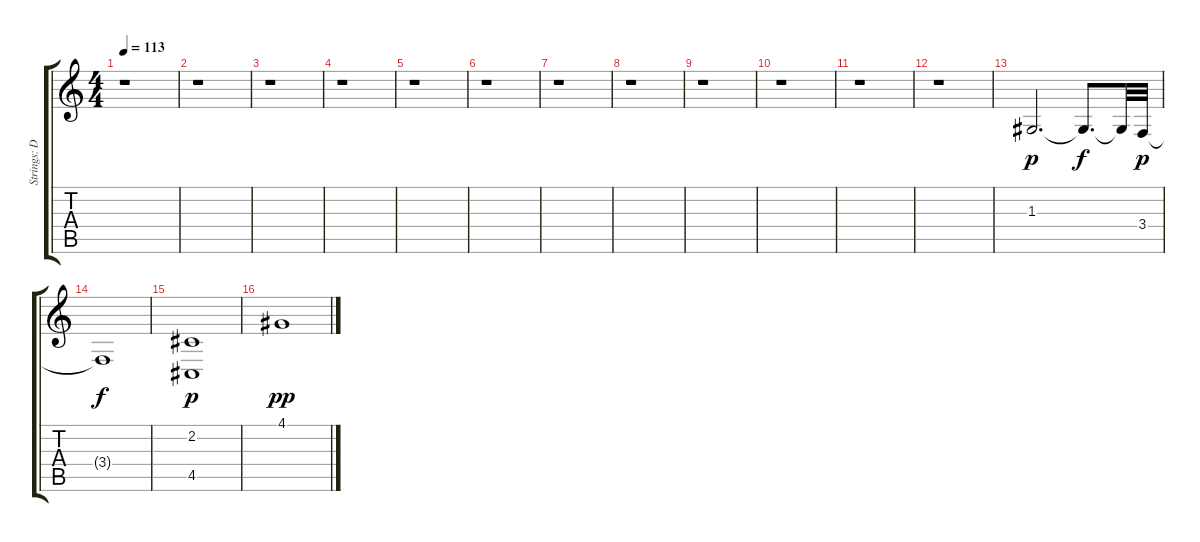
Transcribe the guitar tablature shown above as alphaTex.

\track ("Strings: Del Newman" "Strings: D") {instrument stringensemble1}
\staff {score tabs}
\tuning (E4 B3 G3 D3 A2 E2) {hide}
\ts (4 4)
\tempo 113
\clef g2
\ks c
r.1{dy p} |
r.1 |
r.1 |
r.1 |
r.1 |
r.1 |
r.1 |
r.1 |
r.1 |
r.1 |
r.1 |
r.1 |
1.3.2{d volume 16 balance 14} 1.3{t}.8{d dy f} 1.3{t}.32 3.4.32{dy p volume 16} |
3.4{t}.1{dy f} |
(2.2 4.5).1{dy p} |
4.1.1{dy pp}
